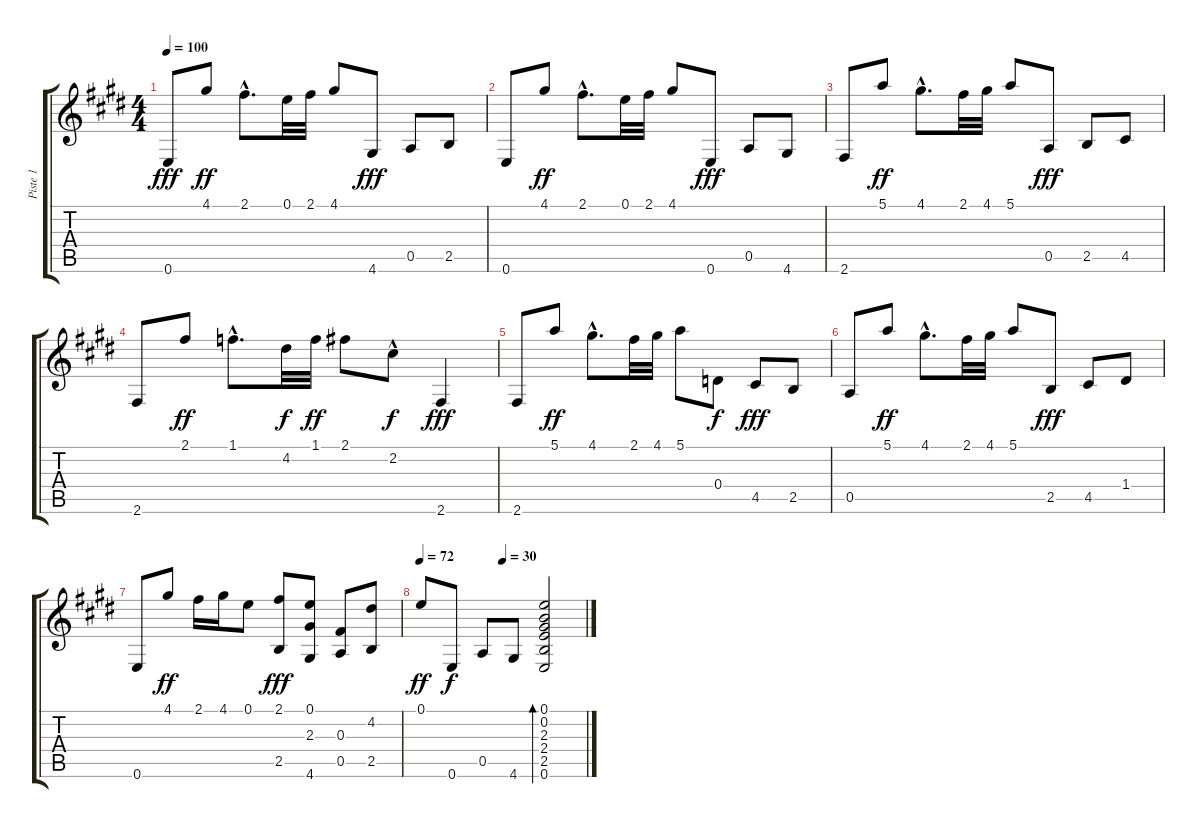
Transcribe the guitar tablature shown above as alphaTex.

\track ("Piste 1" "Piste 1") {instrument acousticguitarnylon}
\staff {score tabs}
\tuning (E4 B3 Gb3 D3 A2 E2) {hide}
\ts (4 4)
\tempo 100
\clef g2
\ks e
0.6.8{dy fff} 4.1.8{dy ff} 2.1{hac}.8{d} 0.1.32 2.1.32 4.1.8 4.6.8{dy fff} 0.5.8 2.5.8 |
0.6.8 4.1.8{dy ff} 2.1{hac}.8{d} 0.1.32 2.1.32 4.1.8 0.6.8{dy fff} 0.5.8 4.6.8 |
2.6.8 5.1.8{dy ff} 4.1{hac}.8{d} 2.1.32 4.1.32 5.1.8 0.5.8{dy fff} 2.5.8 4.5.8 |
2.6.8 2.1.8{dy ff} 1.1{hac}.8{d} 4.2.32{dy f} 1.1.32{dy ff} 2.1.8 2.2{hac}.8{dy f} 2.6.4{dy fff} |
2.6.8 5.1.8{dy ff} 4.1{hac}.8{d} 2.1.32 4.1.32 5.1.8 0.4.8{dy f} 4.5.8{dy fff} 2.5.8 |
0.5.8 5.1.8{dy ff} 4.1{hac}.8{d} 2.1.32 4.1.32 5.1.8 2.5.8{dy fff} 4.5.8 1.4.8 |
0.6.8 4.1.8{dy ff} 2.1.16 4.1.16 0.1.8 (2.1 2.5).8{dy fff} (0.1 2.3 4.6).8 (0.3 0.5).8 (4.2 2.5).8 |
\tempo 72
\tempo (30 0.5)
0.1.8{dy ff} 0.6.8{dy f} 0.5.8 4.6.8 (0.1 0.2 2.3 2.4 2.5 0.6).2{bd 120}
